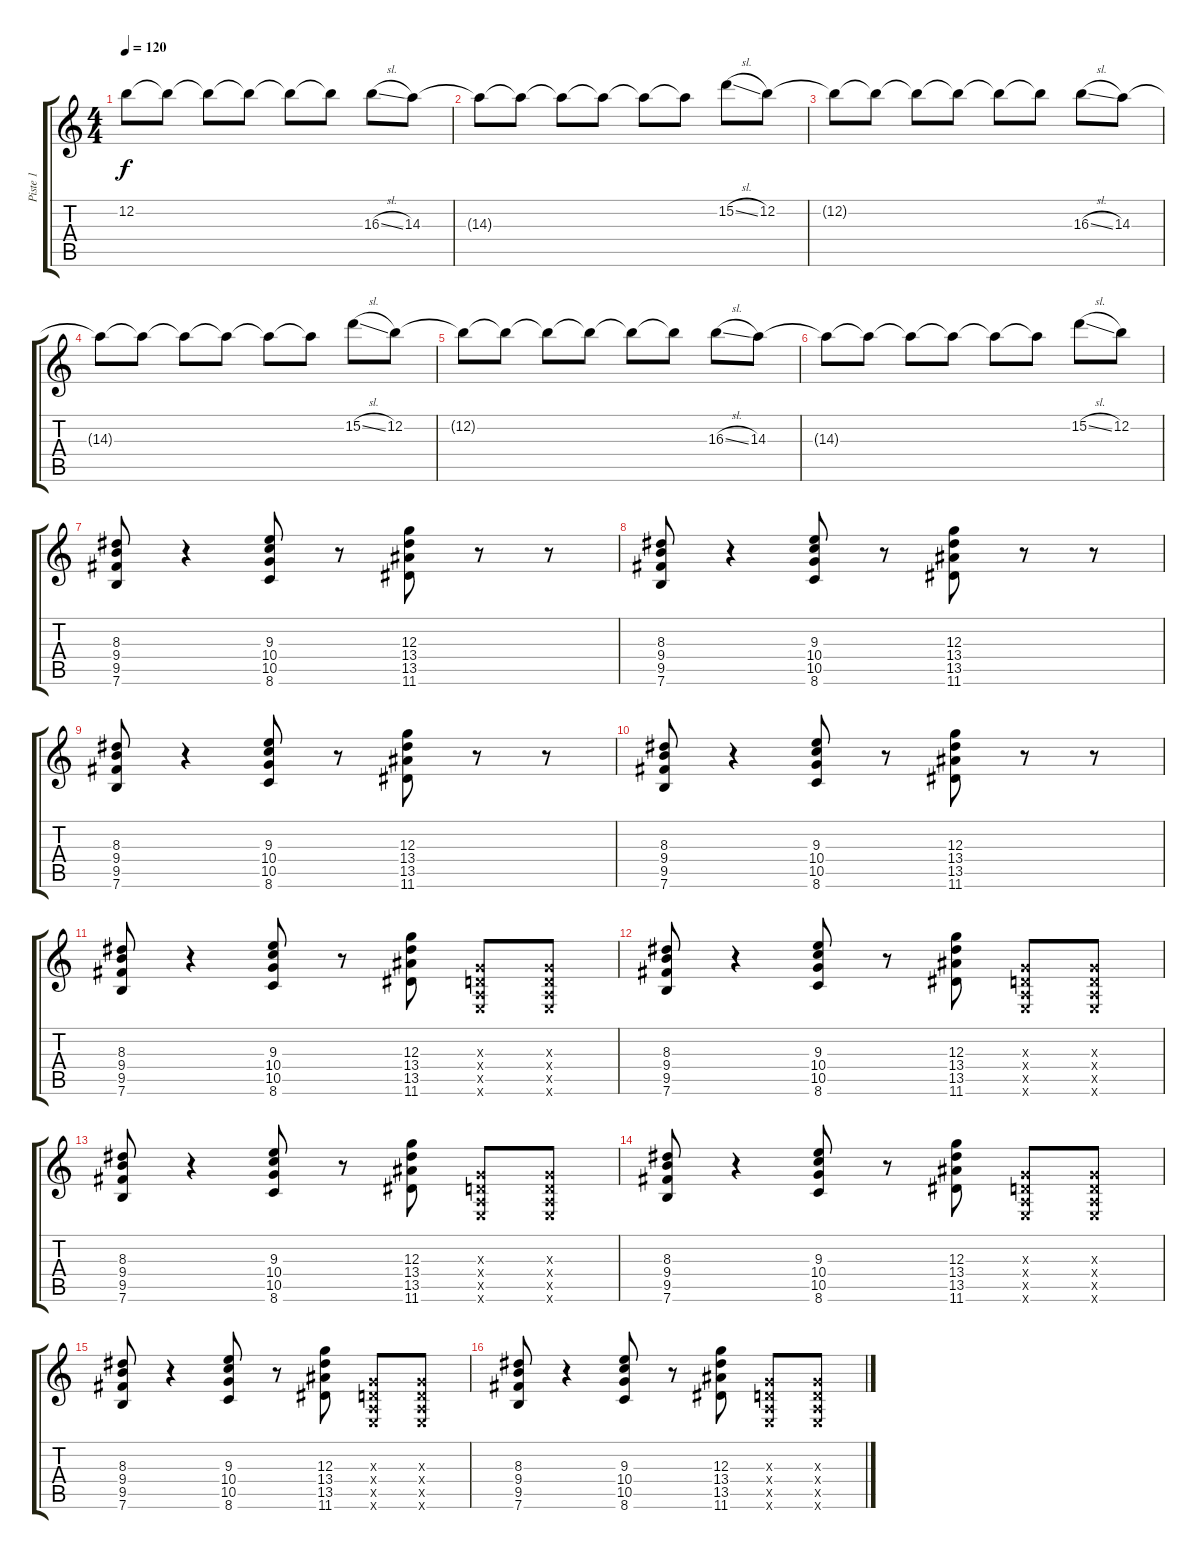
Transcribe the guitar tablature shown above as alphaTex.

\track ("Piste 1" "Piste 1") {instrument overdrivenguitar}
\staff {score tabs}
\tuning (E4 B3 G3 D3 A2 E2) {hide}
\ts (4 4)
\tempo 120
\clef g2
\ks c
12.2{t}.8{dy f} 12.2{t}.8 12.2{t}.8 12.2{t}.8 12.2{t}.8 12.2{t}.8 16.3{sl}.8 14.3.8 |
14.3{t}.8 14.3{t}.8 14.3{t}.8 14.3{t}.8 14.3{t}.8 14.3{t}.8 15.2{sl}.8 12.2.8 |
12.2{t}.8 12.2{t}.8 12.2{t}.8 12.2{t}.8 12.2{t}.8 12.2{t}.8 16.3{sl}.8 14.3.8 |
14.3{t}.8 14.3{t}.8 14.3{t}.8 14.3{t}.8 14.3{t}.8 14.3{t}.8 15.2{sl}.8 12.2.8 |
12.2{t}.8 12.2{t}.8 12.2{t}.8 12.2{t}.8 12.2{t}.8 12.2{t}.8 16.3{sl}.8 14.3.8 |
14.3{t}.8 14.3{t}.8 14.3{t}.8 14.3{t}.8 14.3{t}.8 14.3{t}.8 15.2{sl}.8 12.2.8 |
(8.3 9.4 9.5 7.6).8 r.4 (9.3 10.4 10.5 8.6).8 r.8 (12.3 13.4 13.5 11.6).8 r.8 r.8 |
(8.3 9.4 9.5 7.6).8 r.4 (9.3 10.4 10.5 8.6).8 r.8 (12.3 13.4 13.5 11.6).8 r.8 r.8 |
(8.3 9.4 9.5 7.6).8 r.4 (9.3 10.4 10.5 8.6).8 r.8 (12.3 13.4 13.5 11.6).8 r.8 r.8 |
(8.3 9.4 9.5 7.6).8 r.4 (9.3 10.4 10.5 8.6).8 r.8 (12.3 13.4 13.5 11.6).8 r.8 r.8 |
(8.3 9.4 9.5 7.6).8 r.4 (9.3 10.4 10.5 8.6).8 r.8 (12.3 13.4 13.5 11.6).8 (0.3{x} 0.4{x} 0.5{x} 0.6{x}).8 (0.3{x} 0.4{x} 0.5{x} 0.6{x}).8 |
(8.3 9.4 9.5 7.6).8 r.4 (9.3 10.4 10.5 8.6).8 r.8 (12.3 13.4 13.5 11.6).8 (0.3{x} 0.4{x} 0.5{x} 0.6{x}).8 (0.3{x} 0.4{x} 0.5{x} 0.6{x}).8 |
(8.3 9.4 9.5 7.6).8 r.4 (9.3 10.4 10.5 8.6).8 r.8 (12.3 13.4 13.5 11.6).8 (0.3{x} 0.4{x} 0.5{x} 0.6{x}).8 (0.3{x} 0.4{x} 0.5{x} 0.6{x}).8 |
(8.3 9.4 9.5 7.6).8 r.4 (9.3 10.4 10.5 8.6).8 r.8 (12.3 13.4 13.5 11.6).8 (0.3{x} 0.4{x} 0.5{x} 0.6{x}).8 (0.3{x} 0.4{x} 0.5{x} 0.6{x}).8 |
(8.3 9.4 9.5 7.6).8 r.4 (9.3 10.4 10.5 8.6).8 r.8 (12.3 13.4 13.5 11.6).8 (0.3{x} 0.4{x} 0.5{x} 0.6{x}).8 (0.3{x} 0.4{x} 0.5{x} 0.6{x}).8 |
(8.3 9.4 9.5 7.6).8 r.4 (9.3 10.4 10.5 8.6).8 r.8 (12.3 13.4 13.5 11.6).8 (0.3{x} 0.4{x} 0.5{x} 0.6{x}).8 (0.3{x} 0.4{x} 0.5{x} 0.6{x}).8
